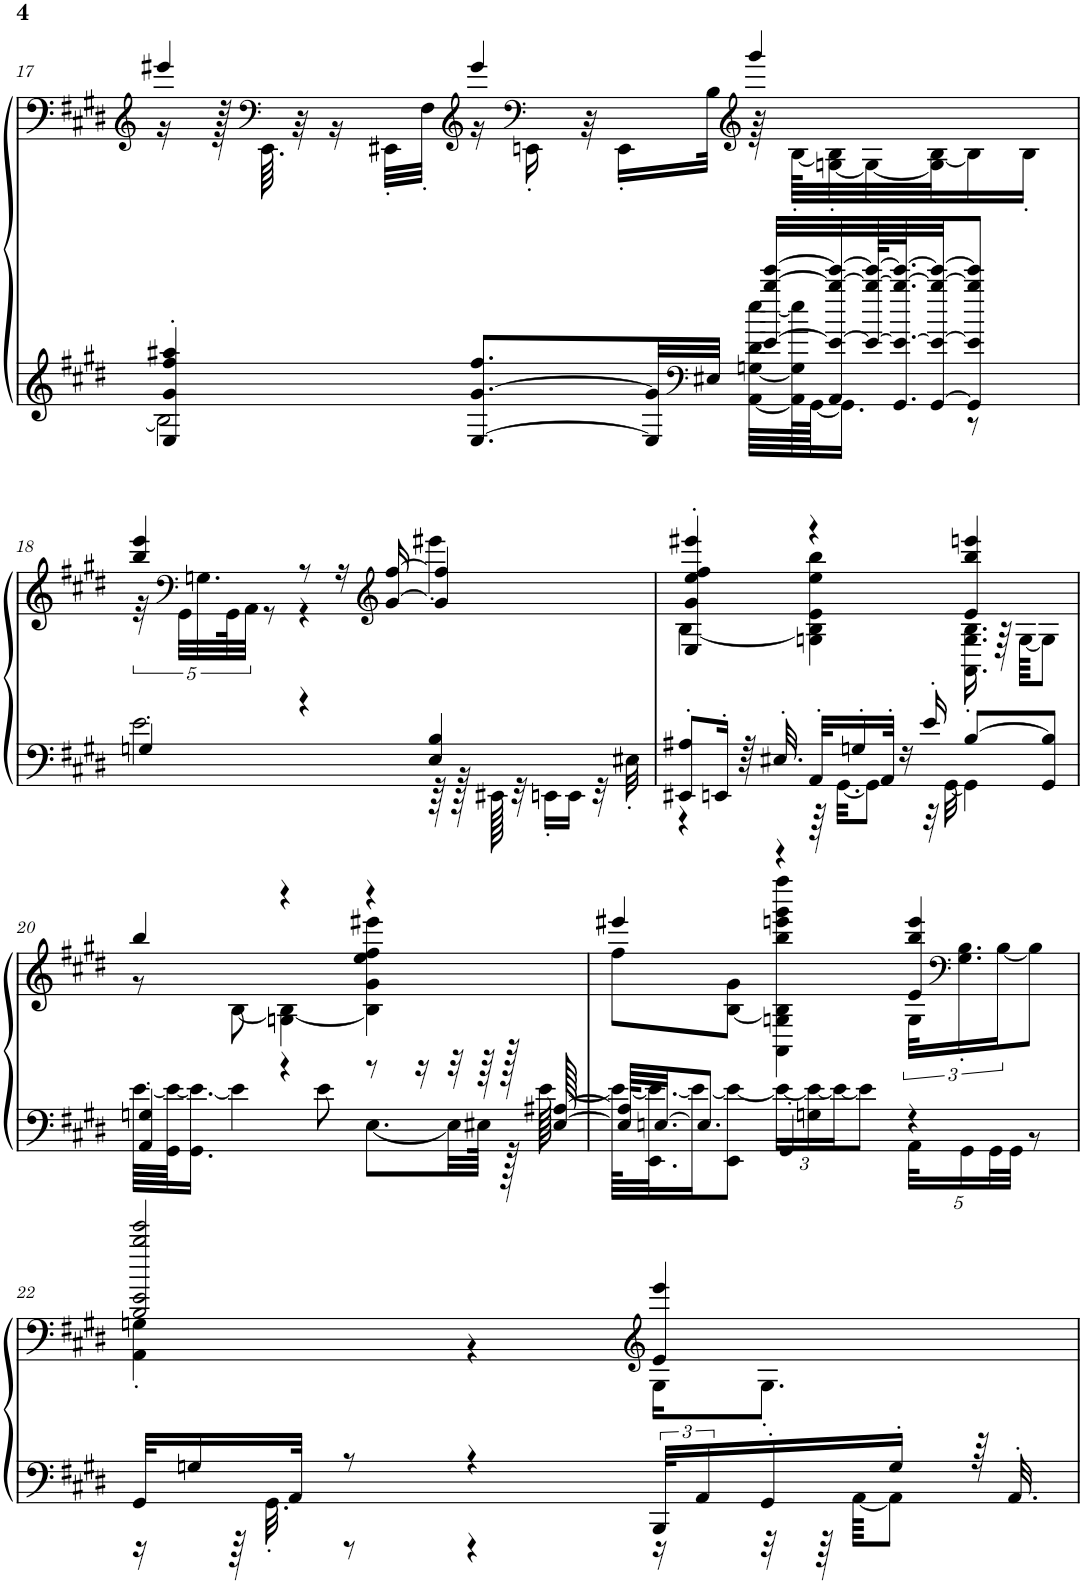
**kern	**kern
*part1	*part1
*staff2	*staff1
*I"Piano	*
*I'Pno.	*
!!LO:PB:g=z
*clefG2	*clefG2
*k[f#c#g#d#]	*k[f#c#g#d#]
*M3/4	*M3/4
=17	=17
*^	*^
4E/' 4g#/' 4ff#/' 4aa#X/'	2B\]	4eee#X/	16r
.	.	.	128r
*	*	*clefF4	*
.	.	.	64.EE\
.	.	.	32r
.	.	.	16r
.	.	.	32EE#X'\LLL
.	.	.	32F#'\JJJ
*	*	*clefG2	*
[8.E/ [8.g#/ 8.ff#/L	.	4eee#/	16r
*	*	*clefF4	*
.	.	.	16EEn'\
.	.	.	32r
.	.	.	16EE'\LL
32E/] 32g#/]LL	.	.	.
*clefF4	*	*	*
32E#X/JJJ	.	.	32B\JJk
*	*	*clefG2	*
[32e/ [32bb/ [32eee/LLL	[64AA\ [64Gn\ 64d#\ [64ee\LLLL	4ggg#/	64r
.	128AA\] 128G\] 128ee\]L	.	[64B'\KLLL
.	[128GG#\JJJ	.	.
32AA/ 32e/_ 32bb/_ 32eee/_	16.GG#\JJ]	.	[32Gn\' 32B\]'
128e/_ 128bb/_ 128eee/_KL	.	.	32G\_
64.GG#/ 64.e/_ 64.bb/_ 64.eee/_J	.	.	.
[32GG#/ 32e/_ 32bb/_ 32eee/_JJ	.	.	32G\] [32B\J
8GG#/] 8e/] 8bb/] 8eee/]J	8r	.	16B\]
.	.	.	16B'\JJ
!!LO:LB:g=z	!!
=18	=18	=18	=18
4Gn'/	2e\	4bb/ 4eee/	40r
*	*	*clefF4	*
.	.	.	40GG#\LLL
.	.	.	40.Gn\
.	.	.	80GG#\K
.	.	.	40AA\JJJ
.	.	.	8r
4r	.	8r	4r
.	.	16r	.
*	*	*clefG2	*
.	.	[16g#/ [16ff#/	.
4E/ 4B/	64r	4g#/] 4ff#/]	4eee#X'\
.	128r	.	.
.	128EE#X\	.	.
.	32r	.	.
.	16EEn'\LL	.	.
.	16EE\JJ	.	.
.	32r	.	.
.	32E#X'\	.	.
=19	=19	=19	=19
8EE#X/' 8A#X/'L	4r	4E/' 4g#/' 4ee/' 4ff#/' 4eee#X/'	[4B\
16EEn'/Jk	.	.	.
64r	.	.	.
32.E#X'/	.	.	.
32AA'/KLL	64r	4r	4Gn\ 4B\] 4e\ 4ee\ 4bb\
.	[32.GG#\KKL	.	.
16Gn'/	.	.	.
.	8GG#\J]	.	.
32AA'/JJk	.	.	.
16r	.	.	.
16e'/	32r	.	.
.	[32GG#\	.	.
[8B/L	4GG#\]	4e/ 4bb/ 4eeen/	16.AA\' 16.G\' 16.B\'
.	.	.	64r
.	.	.	[64G\KKKL
8GG#/ 8B/]J	.	.	8G\J]
!!LO:LB:g=z	!!
=20	=20	=20	=20
4AA/' 4Gn/'	[64e\LLLL	4bb/	8r
.	64GG#\ 64e\_JJ	.	.
.	16.GG#\ 16.e\_JJ	.	.
.	4e\]	.	[8B\
4r	.	4r	4Gn\ 4B\_
.	8e\	.	.
8r	[8.E\L	4r	4B\] 4g#\ 4ee\ 4ff#\ 4eee#X\
16r	.	.	.
32r	32E\LL]	.	.
64r	64E#X\JJJk	.	.
128r	128r	.	.
[128E#/ [128A#X/	[128e\	.	.
=21	=21	=21	=21
64E#/] 64A#/]KLLL	64e\KLLL_	4eee#X/	8ff#\L
[32.En/JJ	32.EE\ 32.e\_J	.	.
8.E/J]	16e\J_	.	.
.	8EE\ 8e\_J	.	[8B\ 8g#\J
*	*Xbrackettup	*	*
4GG#'/	24e\LL_	4r	4AA\ 4Gn\ 4B\] 4bb\ 4eeen\ 4ggg#\ 4ffff#\
.	24Gn\ 24e\_	.	.
.	24e\J_	.	.
.	8e\J]	.	.
4r	40AA\KLL	4e/ 4bb/ 4eee/	48G\KLL
*	*	*clefF4	*
.	.	.	24.G\' 24.B\'
.	20GG#\	.	.
.	40GG#\L	.	.
.	.	.	[24B\J
.	40GG#\JJJ	.	.
.	8r	.	8B\J]
!!LO:LB:g=z	!!
=22	=22	=22	=22
32GG#/KLL	16r	2B/ 2e/ 2bb/ 2eee/	4AA\' 4Gn\'
16Gn/	.	.	.
.	64r	.	.
.	32.GG#'\	.	.
32AA/JJk	.	.	.
8r	8r	.	.
4r	4r	.	4r
*	*	*clefG2	*
*brackettup	*	*	*
48BBB/KLL	16r	4e/ 4eee/	16G\KL
24AA/	.	.	.
16GG#'/	32r	.	8.G'\J
.	64r	.	.
.	[64AA\KKKL	.	.
16G'/JJ	8AA\J]	.	.
64r	.	.	.
32.AA'/	.	.	.
*v	*v	*	*
*	*v	*v
=	=
*-	*-
